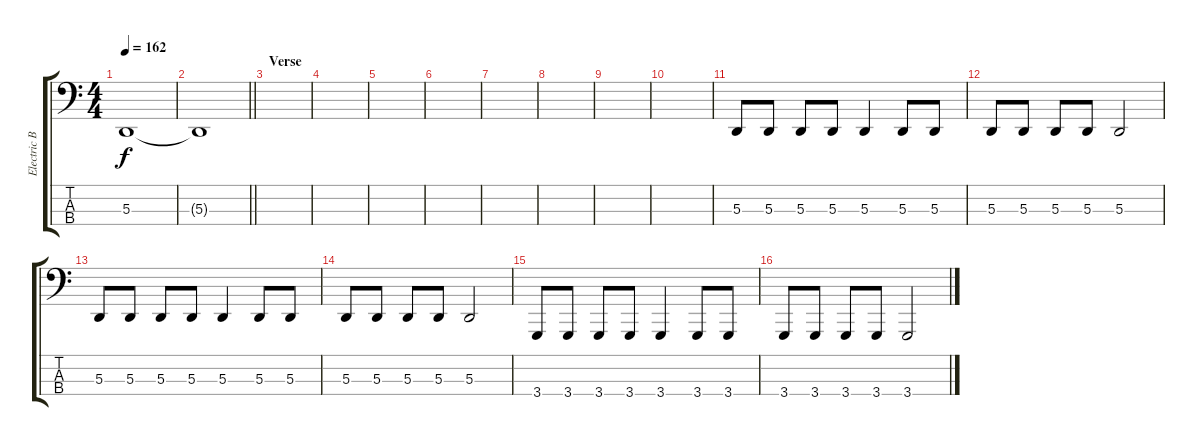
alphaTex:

\track ("Electric Bass" "Electric B") {instrument lead2sawtooth}
\staff {score tabs}
\tuning (G2 D2 A1 E1) {hide}
\ts (4 4)
\tempo 162
\clef f4
\ks c
5.3{t}.1{dy f} |
\barLineRight lightlight
5.3{t}.1 |
\section ("" "Verse")
|
|
|
|
|
|
|
|
5.3.8 5.3.8 5.3.8 5.3.8 5.3.4 5.3.8 5.3.8 |
5.3.8 5.3.8 5.3.8 5.3.8 5.3.2 |
5.3.8 5.3.8 5.3.8 5.3.8 5.3.4 5.3.8 5.3.8 |
5.3.8 5.3.8 5.3.8 5.3.8 5.3.2 |
3.4.8 3.4.8 3.4.8 3.4.8 3.4.4 3.4.8 3.4.8 |
3.4.8 3.4.8 3.4.8 3.4.8 3.4.2
